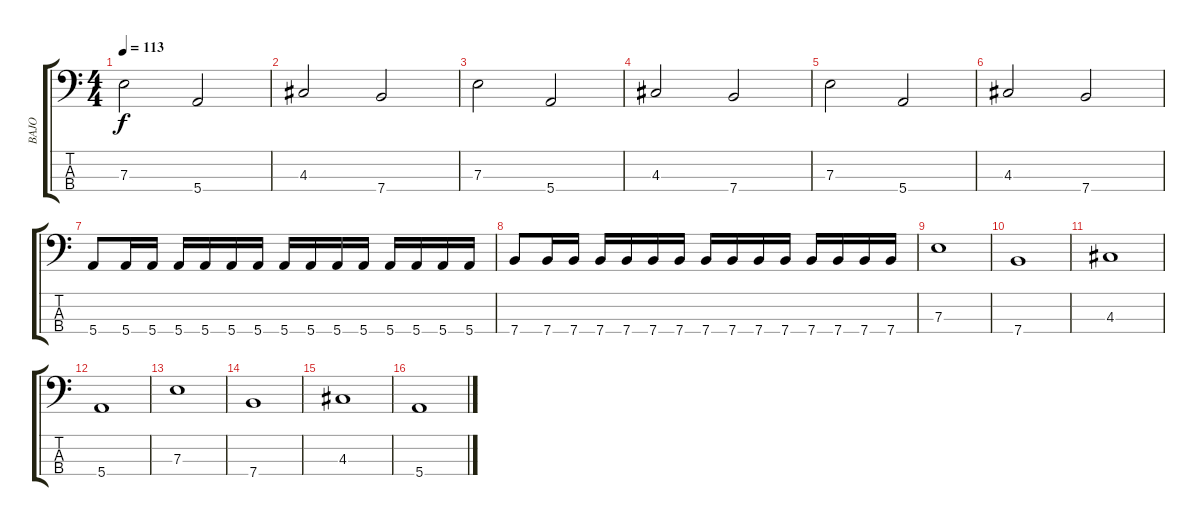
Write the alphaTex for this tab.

\track ("BAJO" "BAJO") {instrument electricbassfinger}
\staff {score tabs}
\tuning (G2 D2 A1 E1) {hide}
\ts (4 4)
\tempo 113
\clef f4
\ks c
7.3.2{dy f} 5.4.2 |
4.3.2 7.4.2 |
7.3.2 5.4.2 |
4.3.2 7.4.2 |
7.3.2 5.4.2 |
4.3.2 7.4.2 |
5.4.8 5.4.16 5.4.16 5.4.16 5.4.16 5.4.16 5.4.16 5.4.16 5.4.16 5.4.16 5.4.16 5.4.16 5.4.16 5.4.16 5.4.16 |
7.4.8 7.4.16 7.4.16 7.4.16 7.4.16 7.4.16 7.4.16 7.4.16 7.4.16 7.4.16 7.4.16 7.4.16 7.4.16 7.4.16 7.4.16 |
7.3.1 |
7.4.1 |
4.3.1 |
5.4.1 |
7.3.1 |
7.4.1 |
4.3.1 |
5.4.1
